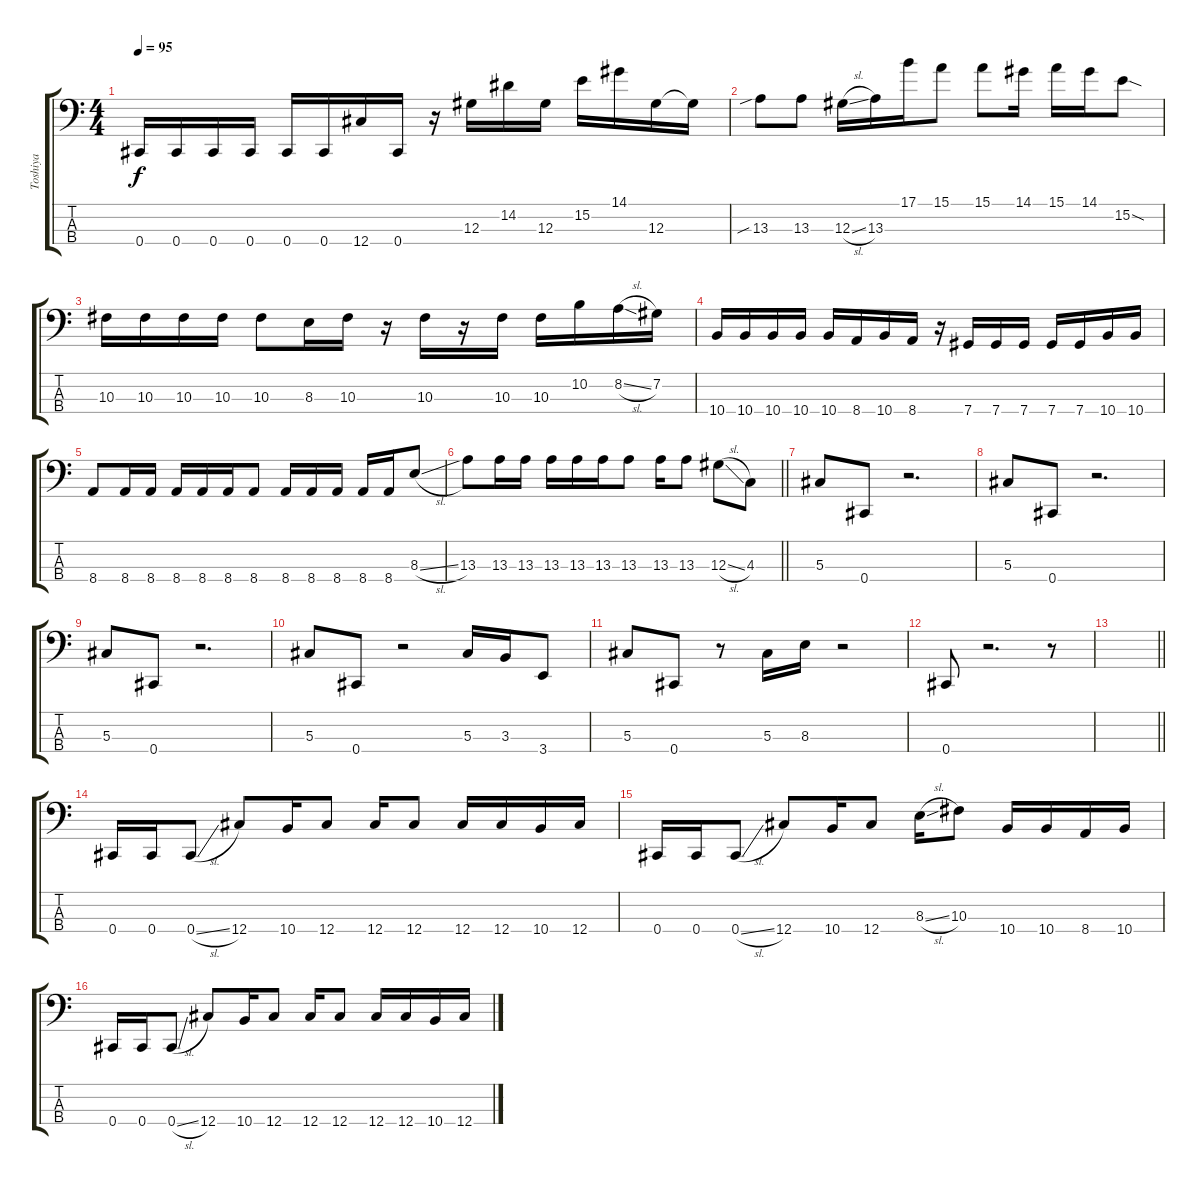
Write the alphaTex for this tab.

\track ("Toshiya" "Toshiya") {instrument electricbassfinger}
\staff {score tabs}
\tuning (Gb2 Db2 Ab1 Db1) {hide}
\ts (4 4)
\tempo 95
\clef f4
\ks c
0.4.16{dy f} 0.4.16 0.4.16 0.4.16 0.4.16 0.4.16 12.4.16 0.4.16 r.16 12.3.16 14.2.16 12.3.16 15.2.16 14.1.16 12.3.16 12.3{t}.16 |
13.3{sib}.8 13.3.8 12.3{sl}.16 13.3.16 17.1.16 15.1.8 15.1.8 14.1.16 15.1.16 14.1.16 15.2{sod}.8 |
10.3.16 10.3.16 10.3.16 10.3.16 10.3.8 8.3.16 10.3.16 r.16 10.3.16 r.16 10.3.16 10.3.16 10.2.16 8.2{sl}.16 7.2.16 |
10.4.16 10.4.16 10.4.16 10.4.16 10.4.16 8.4.16 10.4.16 8.4.16 r.16 7.4.16 7.4.16 7.4.16 7.4.16 7.4.16 10.4.16 10.4.16 |
8.4.8 8.4.16 8.4.16 8.4.16 8.4.16 8.4.16 8.4.8 8.4.16 8.4.16 8.4.16 8.4.16 8.4.16 8.3{sl}.8 |
\barLineRight lightlight
13.3.8 13.3.16 13.3.16 13.3.16 13.3.16 13.3.16 13.3.8 13.3.16 13.3.8 12.3{sl}.8 4.3.8 |
5.3.8 0.4.8 r.2{d} |
5.3.8 0.4.8 r.2{d} |
5.3.8 0.4.8 r.2{d} |
5.3.8 0.4.8 r.2 5.3.16 3.3.16 3.4.8 |
5.3.8 0.4.8 r.8 5.3.16 8.3.16 r.2 |
0.4.8 r.2{d} r.8 |
\barLineRight lightlight
|
0.4.16 0.4.16 0.4{sl}.8 12.4.8 10.4.16 12.4.8 12.4.16 12.4.8 12.4.16 12.4.16 10.4.16 12.4.16 |
0.4.16 0.4.16 0.4{sl}.8 12.4.8 10.4.16 12.4.8 8.3{sl}.16 10.3.8 10.4.16 10.4.16 8.4.16 10.4.16 |
0.4.16 0.4.16 0.4{sl}.8 12.4.8 10.4.16 12.4.8 12.4.16 12.4.8 12.4.16 12.4.16 10.4.16 12.4.16
